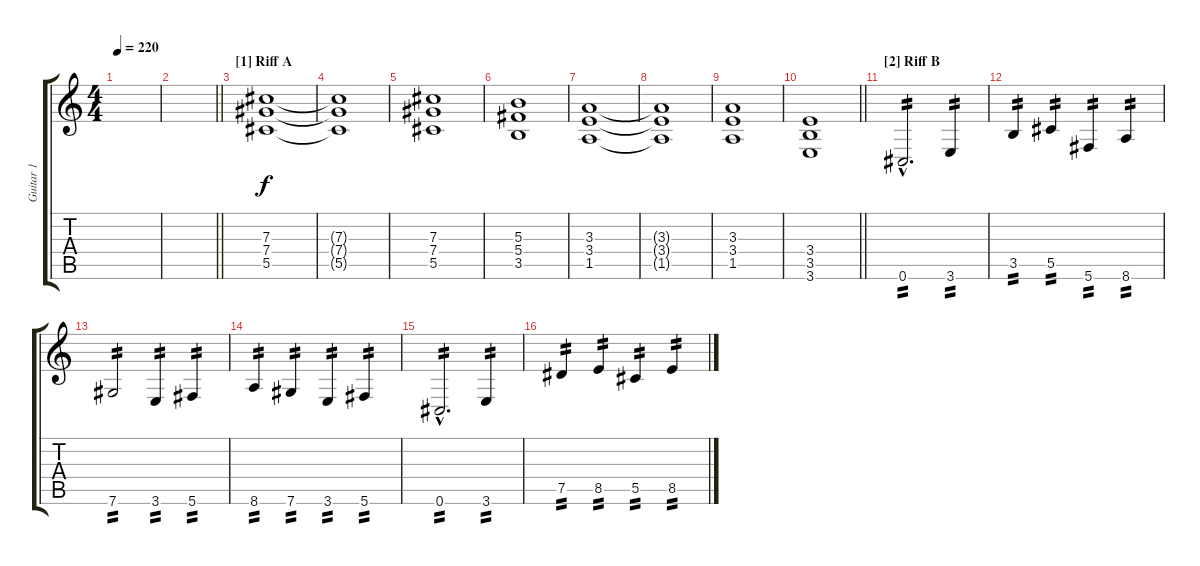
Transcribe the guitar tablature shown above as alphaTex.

\track ("Guitar 1" "Guitar 1") {instrument distortionguitar}
\staff {score tabs}
\tuning (Eb4 Bb3 Gb3 Db3 Ab2 Db2) {hide}
\ts (4 4)
\tempo 220
\clef g2
\ks c
|
\barLineRight lightlight
|
\section ("" "[1] Riff A")
(7.3 7.4 5.5).1 |
(7.3{t} 7.4{t} 5.5{t}).1 |
(7.3 7.4 5.5).1 |
(5.3 5.4 3.5).1 |
(3.3 3.4 1.5).1 |
(3.3{t} 3.4{t} 1.5{t}).1 |
(3.3 3.4 1.5).1 |
\barLineRight lightlight
(3.4 3.5 3.6).1 |
\section ("" "[2] Riff B")
0.6{hac}.2{d tp 2} 3.6.4{tp 2} |
3.5.4{tp 2} 5.5.4{tp 2} 5.6.4{tp 2} 8.6.4{tp 2} |
7.6.2{tp 2} 3.6.4{tp 2} 5.6.4{tp 2} |
8.6.4{tp 2} 7.6.4{tp 2} 3.6.4{tp 2} 5.6.4{tp 2} |
0.6{hac}.2{d tp 2} 3.6.4{tp 2} |
7.5.4{tp 2} 8.5.4{tp 2} 5.5.4{tp 2} 8.5.4{tp 2}
